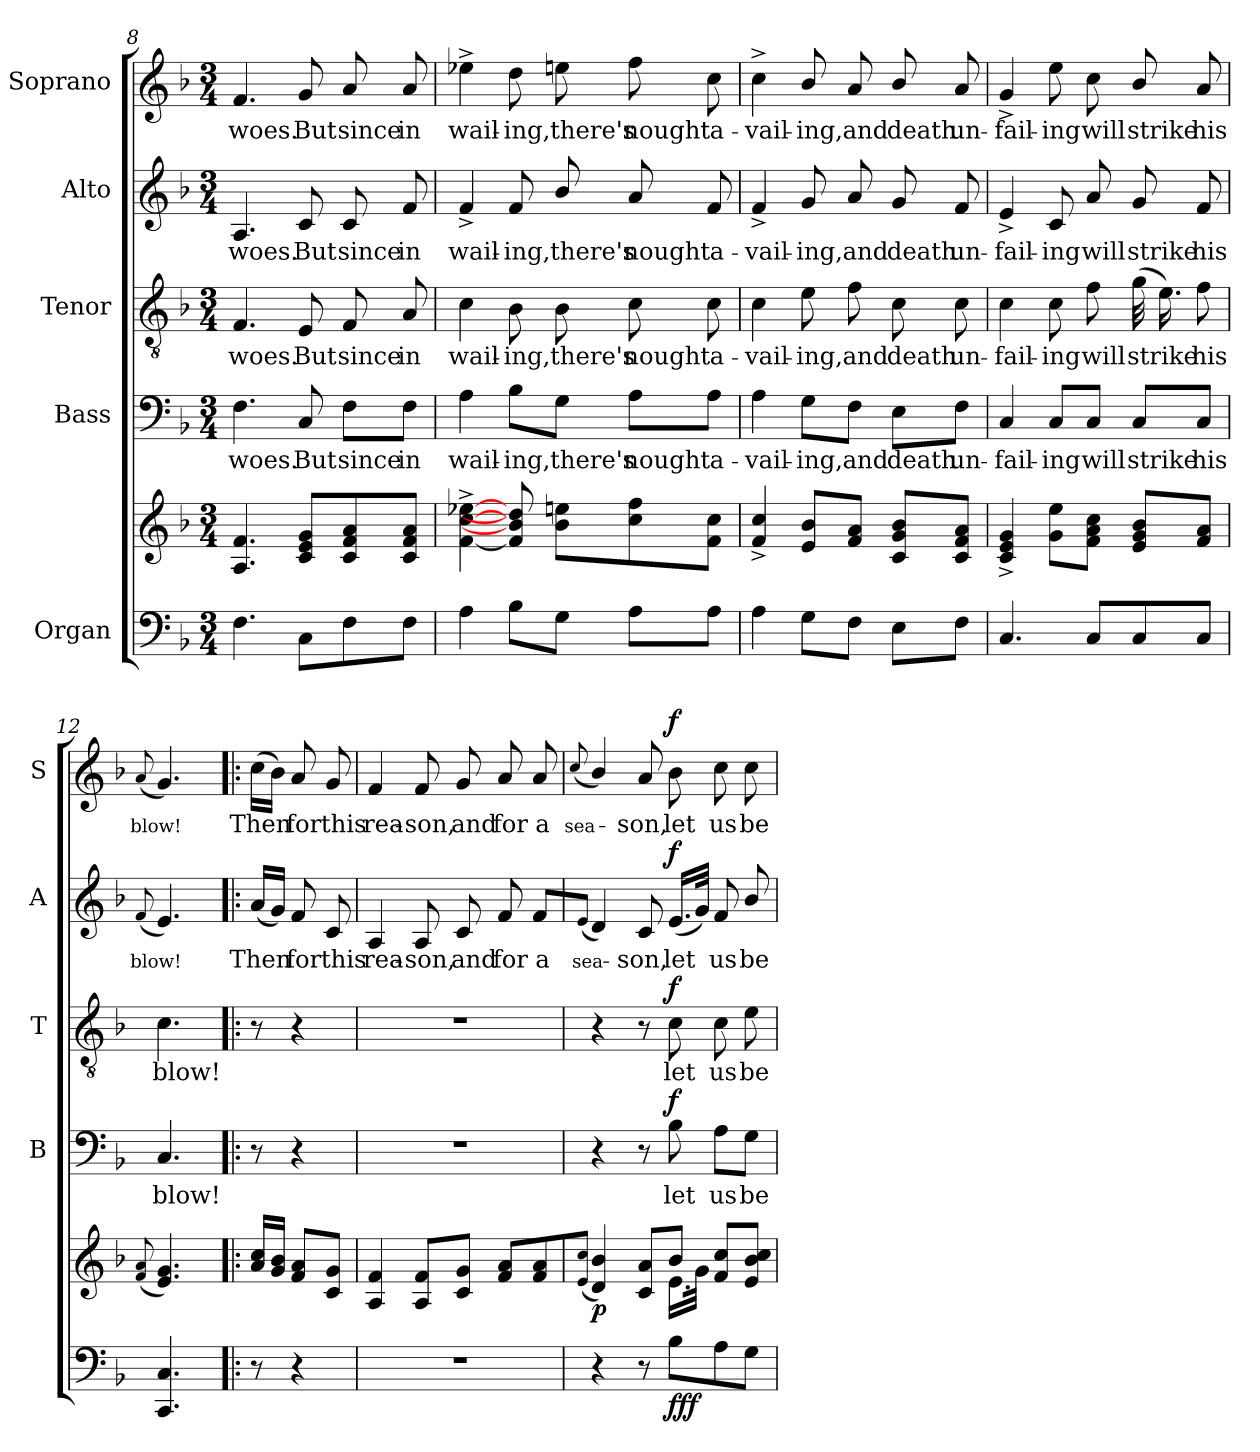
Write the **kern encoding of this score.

**kern	**kern	**dynam	**kern	**text	**dynam	**kern	**text	**dynam	**kern	**text	**dynam	**kern	**text	**dynam
*part5	*part5	*part5	*part4	*part4	*part4	*part3	*part3	*part3	*part2	*part2	*part2	*part1	*part1	*part1
*staff6	*staff5	*staff5/6	*staff4	*staff4	*staff4	*staff3	*staff3	*staff3	*staff2	*staff2	*staff2	*staff1	*staff1	*staff1
*I"Organ	*	*	*I"Bass	*	*	*I"Tenor	*	*	*I"Alto	*	*	*I"Soprano	*	*
*	*	*	*I'B	*	*	*I'T	*	*	*I'A	*	*	*I'S	*	*
!!LO:LB:g=z
*clefF4	*clefG2	*	*clefF4	*	*	*clefGv2	*	*	*clefG2	*	*	*clefG2	*	*
*k[b-]	*k[b-]	*	*k[b-]	*	*	*k[b-]	*	*	*k[b-]	*	*	*k[b-]	*	*
*F:	*F:	*	*F:	*	*	*F:	*	*	*F:	*	*	*F:	*	*
*M3/4	*M3/4	*	*M3/4	*	*	*M3/4	*	*	*M3/4	*	*	*M3/4	*	*
=8	=8	=8	=8	=8	=8	=8	=8	=8	=8	=8	=8	=8	=8	=8
!	!	!	!	!LO:LY:b	!	!	!LO:LY:b	!	!	!LO:LY:b	!	!	!LO:LY:b	!
4.F	4.A 4.f	.	4.F	woes.	.	4.F	woes.	.	4.A	woes.	.	4.f	woes.	.
!	!	!	!	!LO:LY:b	!	!	!LO:LY:b	!	!	!LO:LY:b	!	!	!LO:LY:b	!
8CL	8c 8e 8gL	.	8C	But	.	8E	But	.	8c	But	.	8g	But	.
!	!	!	!	!LO:LY:b	!	!	!LO:LY:b	!	!	!LO:LY:b	!	!	!LO:LY:b	!
8F	8c 8f 8a	.	8F\L	since	.	8F	since	.	8c	since	.	8a	since	.
!	!	!	!	!LO:LY:b	!	!	!LO:LY:b	!	!	!LO:LY:b	!	!	!LO:LY:b	!
8FJ	8c 8f 8aJ	.	8F\J	in	.	8A	in	.	8f	in	.	8a	in	.
=9	=9	=9	=9	=9	=9	=9	=9	=9	=9	=9	=9	=9	=9	=9
!	!	!	!	!LO:LY:b	!	!	!LO:LY:b	!	!	!LO:LY:b	!	!	!LO:LY:b	!
4A	[4f^ [4cc^ [4ee-X^	.	4A	wail-	.	4c	wail-	.	4f^	wail-	.	4ee-X^	wail-	.
!	!	!	!	!LO:LY:b	!	!	!LO:LY:b	!	!	!LO:LY:b	!	!	!LO:LY:b	!
8B-L	8f] 8b-] 8dd]	.	8B-\L	-ing,	.	8B-	-ing,	.	8f	-ing,	.	8dd	-ing,	.
!	!	!	!	!LO:LY:b	!	!	!LO:LY:b	!	!	!LO:LY:b	!	!	!LO:LY:b	!
8GJ	8b- 8eenL	.	8G\J	there's	.	8B-	there's	.	8b-/	there's	.	8een	there's	.
!	!	!	!	!LO:LY:b	!	!	!LO:LY:b	!	!	!LO:LY:b	!	!	!LO:LY:b	!
8AL	8cc 8ff	.	8A\L	nought	.	8c	nought	.	8a	nought	.	8ff	nought	.
!	!	!	!	!LO:LY:b	!	!	!LO:LY:b	!	!	!LO:LY:b	!	!	!LO:LY:b	!
8AJ	8f 8ccJ	.	8A\J	a-	.	8c	a-	.	8f	a-	.	8cc	a-	.
=10	=10	=10	=10	=10	=10	=10	=10	=10	=10	=10	=10	=10	=10	=10
!	!	!	!	!LO:LY:b	!	!	!LO:LY:b	!	!	!LO:LY:b	!	!	!LO:LY:b	!
4A	4f^ 4cc^	.	4A	-vail-	.	4c	-vail-	.	4f^	-vail-	.	4cc^	-vail-	.
!	!	!	!	!LO:LY:b	!	!	!LO:LY:b	!	!	!LO:LY:b	!	!	!LO:LY:b	!
8GL	8e/ 8b-/L	.	8G\L	-ing,	.	8e	-ing,	.	8g/	-ing,	.	8b-/	-ing,	.
!	!	!	!	!LO:LY:b	!	!	!LO:LY:b	!	!	!LO:LY:b	!	!	!LO:LY:b	!
8FJ	8f 8aJ	.	8F\J	and	.	8f	and	.	8a	and	.	8a	and	.
!	!	!	!	!LO:LY:b	!	!	!LO:LY:b	!	!	!LO:LY:b	!	!	!LO:LY:b	!
8EL	8c/ 8g/ 8b-/L	.	8E\L	death	.	8c	death	.	8g/	death	.	8b-/	death	.
!	!	!	!	!LO:LY:b	!	!	!LO:LY:b	!	!	!LO:LY:b	!	!	!LO:LY:b	!
8FJ	8c 8f 8aJ	.	8F\J	un-	.	8c	un-	.	8f	un-	.	8a	un-	.
=11	=11	=11	=11	=11	=11	=11	=11	=11	=11	=11	=11	=11	=11	=11
!	!	!	!	!LO:LY:b	!	!	!LO:LY:b	!	!	!LO:LY:b	!	!	!LO:LY:b	!
4.C	4c^ 4e^ 4g^	.	4C	-fail-	.	4c	-fail-	.	4e^	-fail-	.	4g^	-fail-	.
!	!	!	!	!LO:LY:b	!	!	!LO:LY:b	!	!	!LO:LY:b	!	!	!LO:LY:b	!
.	8g 8eeL	.	8C/L	-ing	.	8c	-ing	.	8c	-ing	.	8ee	-ing	.
!	!	!	!	!LO:LY:b	!	!	!LO:LY:b	!	!	!LO:LY:b	!	!	!LO:LY:b	!
8CL	8f 8a 8ccJ	.	8C/J	will	.	8f	will	.	8a	will	.	8cc	will	.
!	!	!	!	!LO:LY:b	!	!	!LO:LY:b	!	!	!LO:LY:b	!	!	!LO:LY:b	!
8C	8e/ 8g/ 8b-/L	.	8C/L	strike	.	(>32gLLL	strike	.	8g/	strike	.	8b-/	strike	.
.	.	.	.	.	.	16.eJJ)	.	.	.	.	.	.	.	.
!	!	!	!	!LO:LY:b	!	!	!LO:LY:b	!	!	!LO:LY:b	!	!	!LO:LY:b	!
8CJ	8f 8aJ	.	8C/J	his	.	8f	his	.	8f	his	.	8a	his	.
!!LO:LB:g=z
=12	=12	=12	=12	=12	=12	=12	=12	=12	=12	=12	=12	=12	=12	=12
.	(<8qqf 8qqa	.	.	.	.	.	.	.	.	.	.	.	.	.
*	*	*	*	*	*	*clefGv2	*	*	*	*	*	*	*	*
!	!	!	!	!	!	!	!	!	!	!LO:LY:b	!	!	!LO:LY:b	!
.	.	.	.	.	.	.	.	.	(<8qqf	blow!	.	(<8qqa	blow!	.
*	*^	*	*	*	*	*	*	*	*	*	*	*	*	*
!	!	!	!	!	!LO:LY:b	!	!	!LO:LY:b	!	!	!	!	!	!	!
4.CC 4.C	4.e 4.g)	4.ryy	.	4.C	blow!	.	4.c	blow!	.	4.e)	.	.	4.g)	.	.
=13!|:	=13!|:	=13!|:	=13!|:	=13!|:	=13!|:	=13!|:	=13!|:	=13!|:	=13!|:	=13!|:	=13!|:	=13!|:	=13!|:	=13!|:	=13!|:
!	!	!	!	!	!	!	!	!	!	!	!LO:LY:b	!	!	!LO:LY:b	!
8r	16a 16ccLL	4.ryy	.	8r	.	.	8r	.	.	(<16aLL	Then	.	(>16ccLL	Then	.
.	16g 16b-JJ	.	.	.	.	.	.	.	.	16gJJ)	.	.	16b-JJ)	.	.
!	!	!	!	!	!	!	!	!	!	!	!LO:LY:b	!	!	!LO:LY:b	!
4r	8f 8aL	.	.	4r	.	.	4r	.	.	8f	for	.	8a	for	.
!	!	!	!	!	!	!	!	!	!	!	!LO:LY:b	!	!	!LO:LY:b	!
.	8c 8gJ	.	.	.	.	.	.	.	.	8c	this	.	8g	this	.
=14	=14	=14	=14	=14	=14	=14	=14	=14	=14	=14	=14	=14	=14	=14	=14
!LO:N:vis=1	!	!	!	!LO:N:vis=1	!	!	!LO:N:vis=1	!	!	!	!LO:LY:b	!	!	!LO:LY:b	!
2.r	4A 4f	2ryy	.	2.r	.	.	2.r	.	.	4A	rea-	.	4f	rea-	.
!	!	!	!	!	!	!	!	!	!	!	!LO:LY:b	!	!	!LO:LY:b	!
.	8A 8fL	.	.	.	.	.	.	.	.	8A	-son,	.	8f	-son,	.
!	!	!	!	!	!	!	!	!	!	!	!LO:LY:b	!	!	!LO:LY:b	!
.	8c 8gJ	.	.	.	.	.	.	.	.	8c	and	.	8g	and	.
!	!	!	!	!	!	!	!	!	!	!	!LO:LY:b	!	!	!LO:LY:b	!
.	8f 8aL	8ryy	.	.	.	.	.	.	.	8f	for	.	8a	for	.
!	!	!	!	!	!	!	!	!	!	!	!LO:LY:b	!	!	!LO:LY:b	!
.	8f 8a	8ryy	.	.	.	.	.	.	.	8fL	a	.	8a	a	.
=15	=15	=15	=15	=15	=15	=15	=15	=15	=15	=15	=15	=15	=15	=15	=15
!	!	!	!	!	!	!	!	!	!	!	!LO:LY:b	!	!	!LO:LY:b	!
.	(<8qqe/ 8qqcc/J	.	.	.	.	.	.	.	.	(<8qqeJ	sea-	.	(<8qqcc/	sea-	.
!	!	!	!LO:DY:b	!	!	!	!	!	!	!	!	!	!	!	!
4r	4d/ 4b-/)	4.ryy	p	4r	.	.	4r	.	.	4d)	.	.	4b-/)	.	.
!	!	!	!	!	!	!	!	!	!	!	!LO:LY:b	!	!	!LO:LY:b	!
8r	8c 8aL	.	.	8r	.	.	8r	.	.	8c	son,	.	8a	son,	.
!	!	!	!LO:DY:b=2	!	!LO:LY:b	!	!	!LO:LY:b	!	!	!LO:LY:b	!	!	!LO:LY:b	!
!	!	!	!LO:DY:n=1:b	!	!	!	!	!	!	!	!	!	!	!	!
!	!	!	!LO:DY:n=2:b	!	!	!LO:DY:b	!	!	!LO:DY:b	!	!	!LO:DY:b	!	!	!LO:DY:b
8B-L	8b-J	16.e\LL	f f f	8B-	let	f	8c	let	f	(<16.eLL	let	f	8b-	let	f
.	.	32g\JJ	.	.	.	.	.	.	.	32gJJ)	.	.	.	.	.
!	!	!	!	!	!LO:LY:b	!	!	!LO:LY:b	!	!	!LO:LY:b	!	!	!LO:LY:b	!
8A	8f 8ccL	4ryy	.	8A\L	us	.	8c	us	.	8f	us	.	8cc	us	.
!	!	!	!	!	!LO:LY:b	!	!	!LO:LY:b	!	!	!LO:LY:b	!	!	!LO:LY:b	!
8GJ	8e 8b- 8ccJ	.	.	8G\J	be	.	8e	be	.	8b-/	be	.	8cc	be	.
*	*v	*v	*	*	*	*	*	*	*	*	*	*	*	*	*
=	=	=	=	=	=	=	=	=	=	=	=	=	=	=
*-	*-	*-	*-	*-	*-	*-	*-	*-	*-	*-	*-	*-	*-	*-
